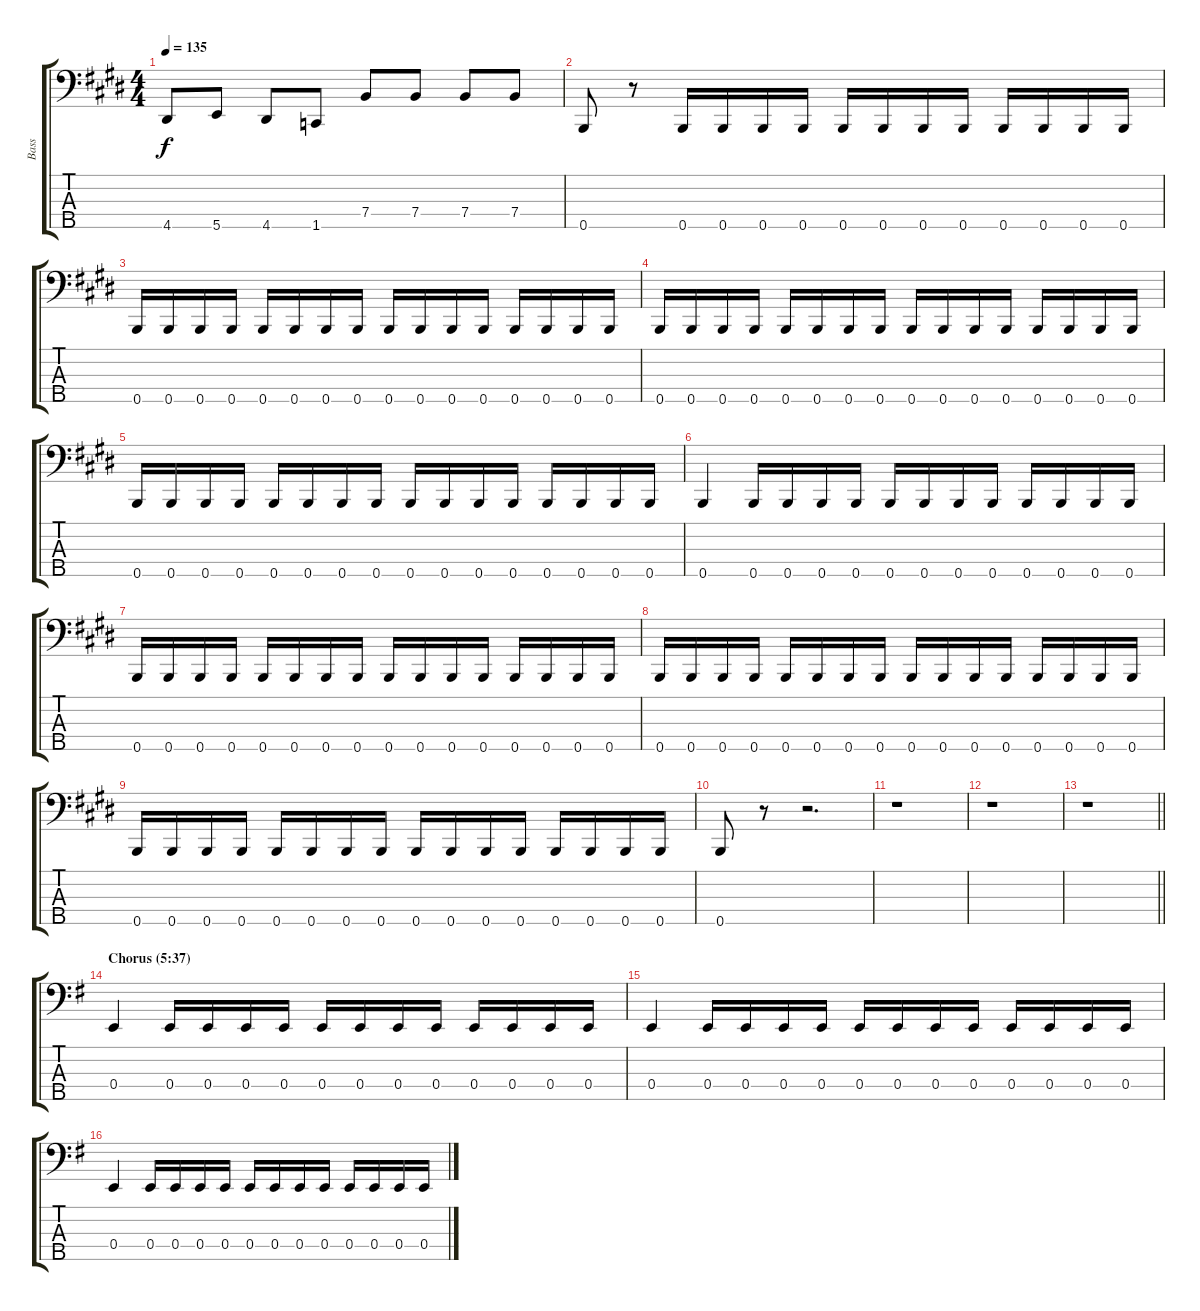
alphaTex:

\track ("Bass" "Bass") {instrument electricbassfinger}
\staff {score tabs}
\tuning (G2 D2 A1 E1 B0) {hide}
\ts (4 4)
\tempo 135
\clef f4
\ks c#minor
4.5.8{dy f} 5.5.8 4.5.8 1.5.8 7.4.8 7.4.8 7.4.8 7.4.8 |
0.5.8 r.8 0.5.16 0.5.16 0.5.16 0.5.16 0.5.16 0.5.16 0.5.16 0.5.16 0.5.16 0.5.16 0.5.16 0.5.16 |
0.5.16 0.5.16 0.5.16 0.5.16 0.5.16 0.5.16 0.5.16 0.5.16 0.5.16 0.5.16 0.5.16 0.5.16 0.5.16 0.5.16 0.5.16 0.5.16 |
0.5.16 0.5.16 0.5.16 0.5.16 0.5.16 0.5.16 0.5.16 0.5.16 0.5.16 0.5.16 0.5.16 0.5.16 0.5.16 0.5.16 0.5.16 0.5.16 |
0.5.16 0.5.16 0.5.16 0.5.16 0.5.16 0.5.16 0.5.16 0.5.16 0.5.16 0.5.16 0.5.16 0.5.16 0.5.16 0.5.16 0.5.16 0.5.16 |
0.5.4 0.5.16 0.5.16 0.5.16 0.5.16 0.5.16 0.5.16 0.5.16 0.5.16 0.5.16 0.5.16 0.5.16 0.5.16 |
0.5.16 0.5.16 0.5.16 0.5.16 0.5.16 0.5.16 0.5.16 0.5.16 0.5.16 0.5.16 0.5.16 0.5.16 0.5.16 0.5.16 0.5.16 0.5.16 |
0.5.16 0.5.16 0.5.16 0.5.16 0.5.16 0.5.16 0.5.16 0.5.16 0.5.16 0.5.16 0.5.16 0.5.16 0.5.16 0.5.16 0.5.16 0.5.16 |
0.5.16 0.5.16 0.5.16 0.5.16 0.5.16 0.5.16 0.5.16 0.5.16 0.5.16 0.5.16 0.5.16 0.5.16 0.5.16 0.5.16 0.5.16 0.5.16 |
0.5.8 r.8 r.2{d} |
r.1 |
r.1 |
\barLineRight lightlight
r.1 |
\section ("" "Chorus (5:37)")
\ks eminor
0.4.4 0.4.16 0.4.16 0.4.16 0.4.16 0.4.16 0.4.16 0.4.16 0.4.16 0.4.16 0.4.16 0.4.16 0.4.16 |
0.4.4 0.4.16 0.4.16 0.4.16 0.4.16 0.4.16 0.4.16 0.4.16 0.4.16 0.4.16 0.4.16 0.4.16 0.4.16 |
0.4.4 0.4.16 0.4.16 0.4.16 0.4.16 0.4.16 0.4.16 0.4.16 0.4.16 0.4.16 0.4.16 0.4.16 0.4.16
